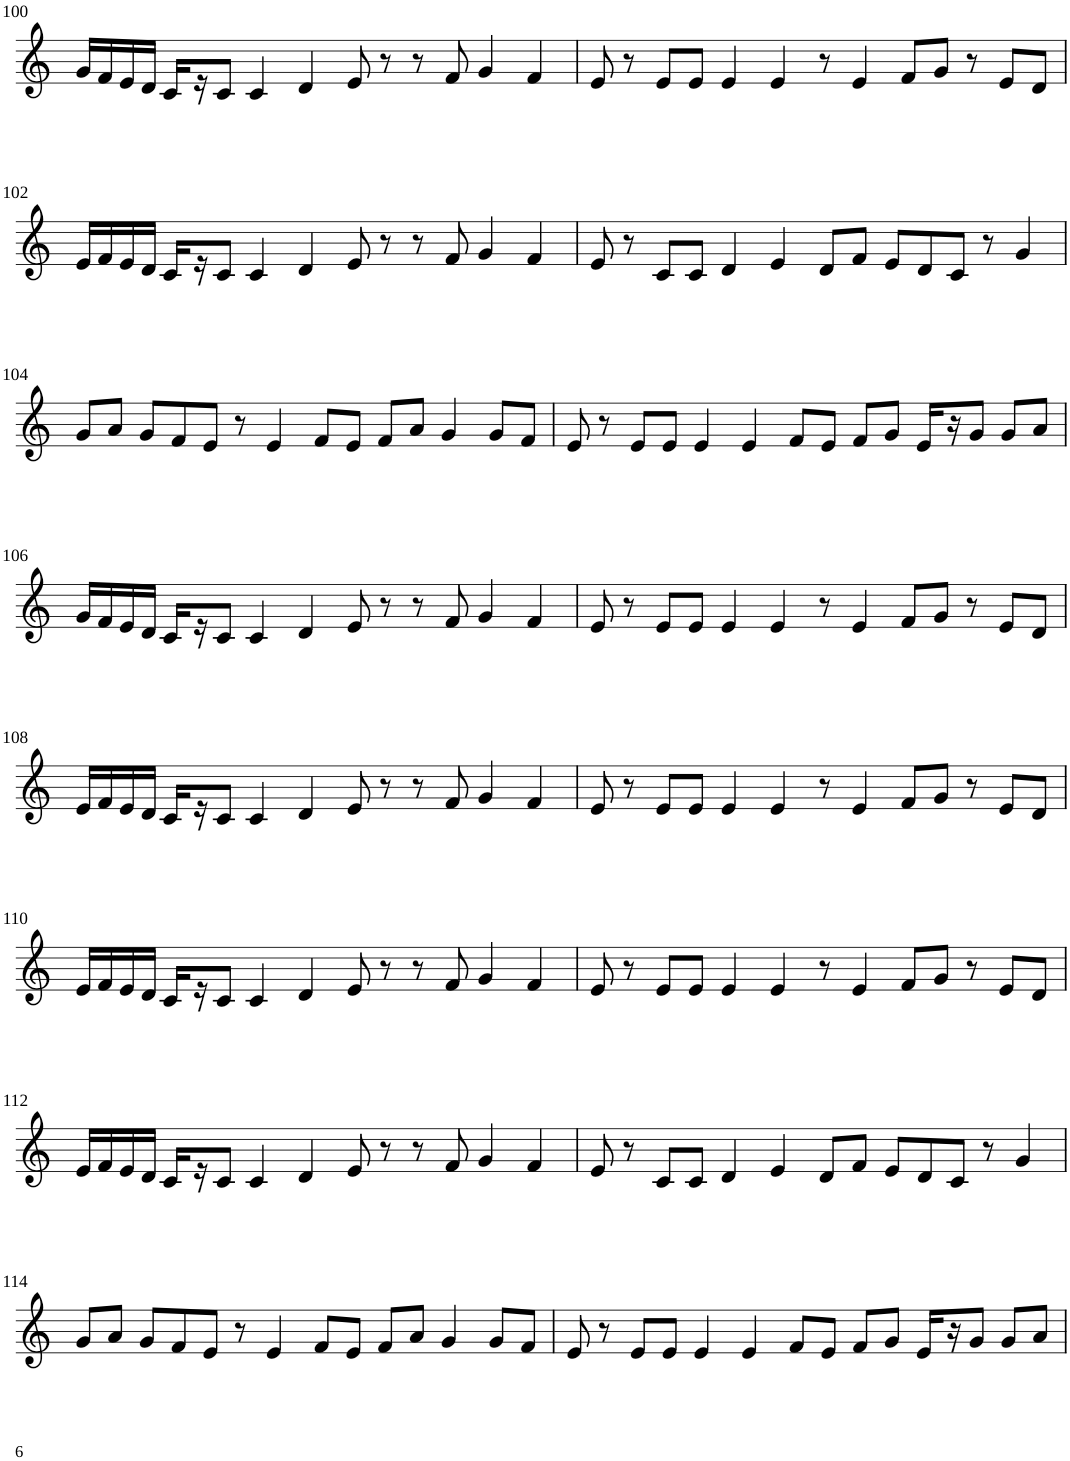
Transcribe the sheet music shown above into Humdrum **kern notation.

**kern
*part1
*staff1
*I"Violin
!!LO:PB:g=z
*clefG2
*k[]
*M8/4
=100
16g/LL
16f/
16e/
16d/JJ
16c/LL
16r
8c/J
4c/
4d/
8e/
8r
8r
8f/
4g/
4f/
=101
8e/
8r
8e/L
8e/J
4e/
4e/
8r
4e/
8f/L
8g/J
8r
8e/L
8d/J
!!LO:LB:g=z
=102
16e/LL
16f/
16e/
16d/JJ
16c/LL
16r
8c/J
4c/
4d/
8e/
8r
8r
8f/
4g/
4f/
=103
8e/
8r
8c/L
8c/J
4d/
4e/
8d/L
8f/J
8e/L
8d/
8c/J
8r
4g/
!!LO:LB:g=z
=104
8g/L
8a/J
8g/L
8f/
8e/J
8r
4e/
8f/L
8e/J
8f/L
8a/J
4g/
8g/L
8f/J
=105
8e/
8r
8e/L
8e/J
4e/
4e/
8f/L
8e/J
8f/L
8g/J
16e/LL
16r
8g/J
8g/L
8a/J
!!LO:LB:g=z
=106
16g/LL
16f/
16e/
16d/JJ
16c/LL
16r
8c/J
4c/
4d/
8e/
8r
8r
8f/
4g/
4f/
=107
8e/
8r
8e/L
8e/J
4e/
4e/
8r
4e/
8f/L
8g/J
8r
8e/L
8d/J
!!LO:LB:g=z
=108
16e/LL
16f/
16e/
16d/JJ
16c/LL
16r
8c/J
4c/
4d/
8e/
8r
8r
8f/
4g/
4f/
=109
8e/
8r
8e/L
8e/J
4e/
4e/
8r
4e/
8f/L
8g/J
8r
8e/L
8d/J
!!LO:LB:g=z
=110
16e/LL
16f/
16e/
16d/JJ
16c/LL
16r
8c/J
4c/
4d/
8e/
8r
8r
8f/
4g/
4f/
=111
8e/
8r
8e/L
8e/J
4e/
4e/
8r
4e/
8f/L
8g/J
8r
8e/L
8d/J
!!LO:LB:g=z
=112
16e/LL
16f/
16e/
16d/JJ
16c/LL
16r
8c/J
4c/
4d/
8e/
8r
8r
8f/
4g/
4f/
=113
8e/
8r
8c/L
8c/J
4d/
4e/
8d/L
8f/J
8e/L
8d/
8c/J
8r
4g/
!!LO:LB:g=z
=114
8g/L
8a/J
8g/L
8f/
8e/J
8r
4e/
8f/L
8e/J
8f/L
8a/J
4g/
8g/L
8f/J
=115
8e/
8r
8e/L
8e/J
4e/
4e/
8f/L
8e/J
8f/L
8g/J
16e/LL
16r
8g/J
8g/L
8a/J
=
*-
